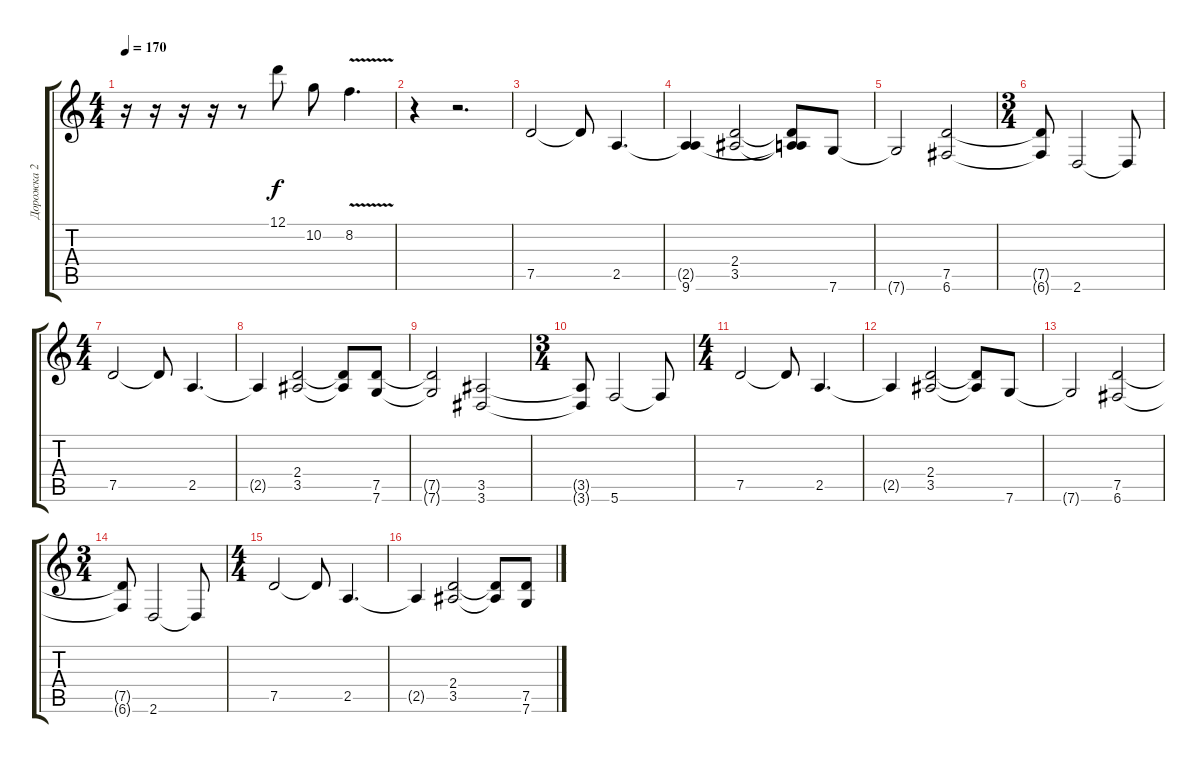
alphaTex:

\track ("Дорожка 2" "Дорожка 2") {instrument distortionguitar}
\staff {score tabs}
\tuning (D4 A3 F3 C3 G2 C2) {hide}
\ts (4 4)
\tempo 170
\clef g2
\ks c
r.16{dy f} r.16 r.16 r.16 r.8 12.1.8 10.2.8 8.2{v}.4{d} |
r.4 r.2{d} |
7.5.2 7.5{t}.8 2.5.4{d} |
(2.5{t} 9.6).4 (2.4 3.5).2 (2.4{t} 3.5{t} 9.6{t}).8 7.6.8 |
7.6{t}.2 (7.5 6.6).2 |
\ts (3 4)
(7.5{t} 6.6{t}).8 2.6.2 2.6{t}.8 |
\ts (4 4)
7.5.2 7.5{t}.8 2.5.4{d} |
2.5{t}.4 (2.4 3.5).2 (2.4{t} 3.5{t}).8 (7.5 7.6).8 |
(7.5{t} 7.6{t}).2 (3.5 3.6).2 |
\ts (3 4)
(3.5{t} 3.6{t}).8 5.6.2 5.6{t}.8 |
\ts (4 4)
7.5.2 7.5{t}.8 2.5.4{d} |
2.5{t}.4 (2.4 3.5).2 (2.4{t} 3.5{t}).8 7.6.8 |
7.6{t}.2 (7.5 6.6).2 |
\ts (3 4)
(7.5{t} 6.6{t}).8 2.6.2 2.6{t}.8 |
\ts (4 4)
7.5.2 7.5{t}.8 2.5.4{d} |
2.5{t}.4 (2.4 3.5).2 (2.4{t} 3.5{t}).8 (7.5 7.6).8
